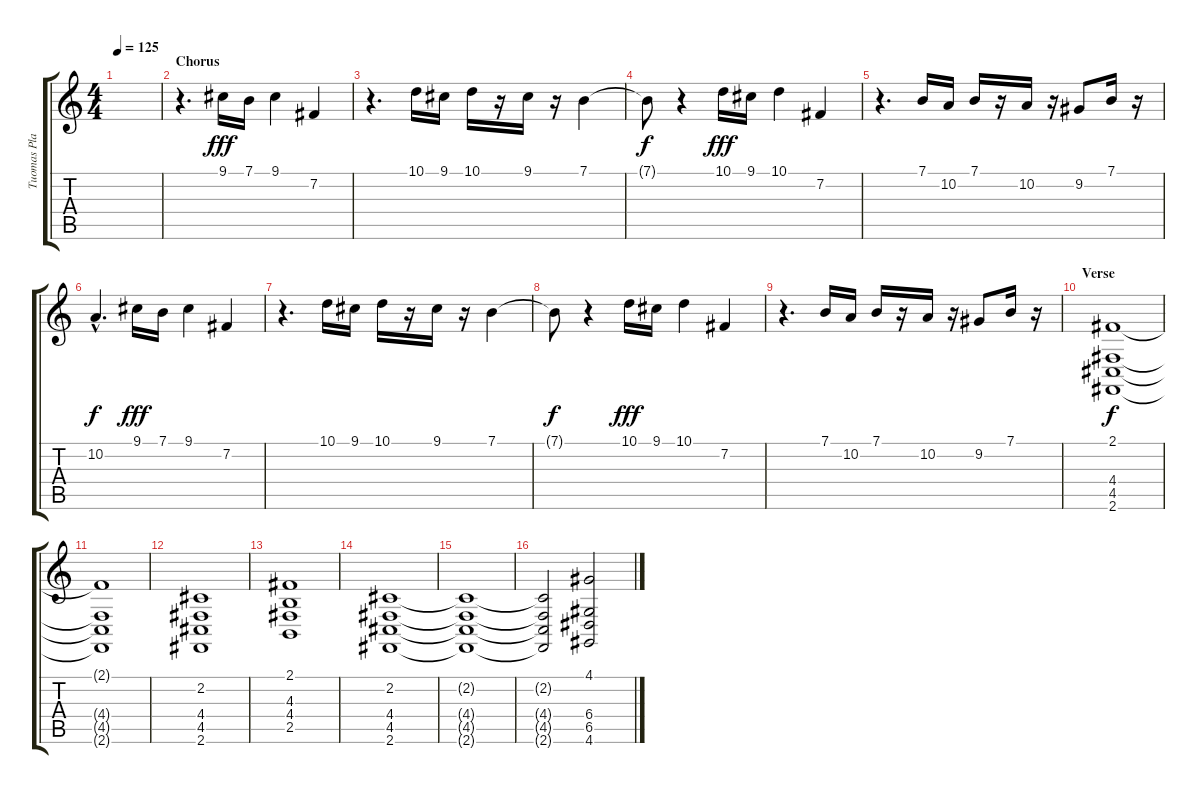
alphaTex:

\track ("Tuomas Planman" "Tuomas Pla") {instrument synthstrings1}
\staff {score tabs}
\tuning (E4 B3 G3 D3 A2 E2) {hide}
\ts (4 4)
\tempo 125
\clef g2
\ks c
|
\section ("" "Chorus")
r.4{d instrument stringensemble1} 9.1.16{dy fff} 7.1.16 9.1.4 7.2.4 |
r.4{d} 10.1.16 9.1.16 10.1.16 r.16 9.1.16 r.16 7.1.4 |
7.1{t}.8{dy f} r.4 10.1.16{dy fff} 9.1.16 10.1.4 7.2.4 |
r.4{d} 7.1.16 10.2.16 7.1.16 r.16 10.2.16 r.16 9.2.8 7.1.16 r.16 |
10.2{hac}.4{d dy f instrument stringensemble1} 9.1.16{dy fff} 7.1.16 9.1.4 7.2.4 |
r.4{d} 10.1.16 9.1.16 10.1.16 r.16 9.1.16 r.16 7.1.4 |
7.1{t}.8{dy f} r.4 10.1.16{dy fff} 9.1.16 10.1.4 7.2.4 |
r.4{d} 7.1.16 10.2.16 7.1.16 r.16 10.2.16 r.16 9.2.8 7.1.16 r.16 |
\section ("" "Verse")
(2.1 4.4 4.5 2.6).1{dy f} |
(2.1{t} 4.4{t} 4.5{t} 2.6{t}).1 |
(2.2 4.4 4.5 2.6).1 |
(2.1 4.3 4.4 2.5).1 |
(2.2 4.4 4.5 2.6).1 |
(2.2{t} 4.4{t} 4.5{t} 2.6{t}).1 |
(2.2{t} 4.4{t} 4.5{t} 2.6{t}).2 (4.1 6.4 6.5 4.6).2
